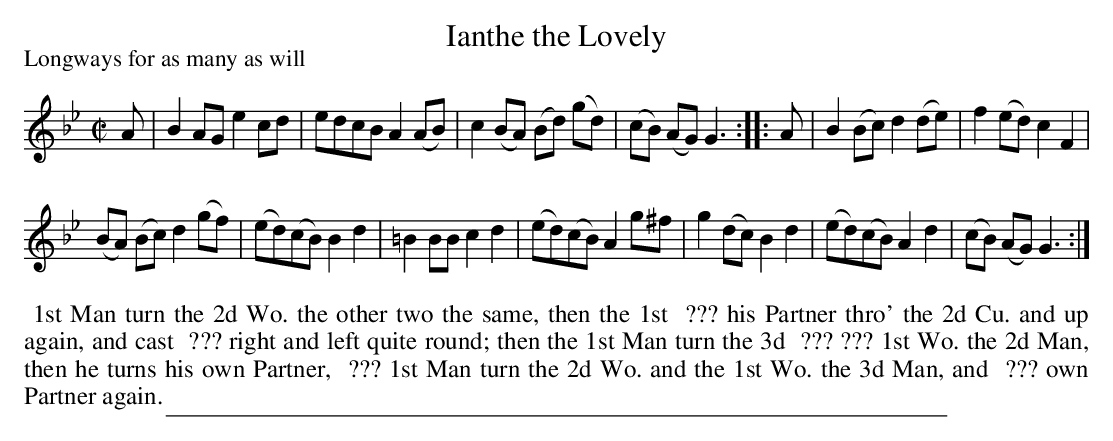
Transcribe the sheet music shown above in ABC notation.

X:1
T: Ianthe the Lovely
P: Longways for as many as will
M: C|
L: 1/8
K: Gm
A |\
B2AG e2cd | edcB A2(AB) |\
c2(BA) (Bd) (gd) | (cB) (AG) G3 :: A |\
B2(Bc) d2(de) | f2(ed) c2F2 |
(BA) (Bc) d2(gf) | (ed)(cB) B2d2 |\
=B2BB c2d2 | (ed)(cB) A2g^f |\
g2(dc) B2d2 | (ed)(cB) A2d2 | (cB) (AG) G3 :|
